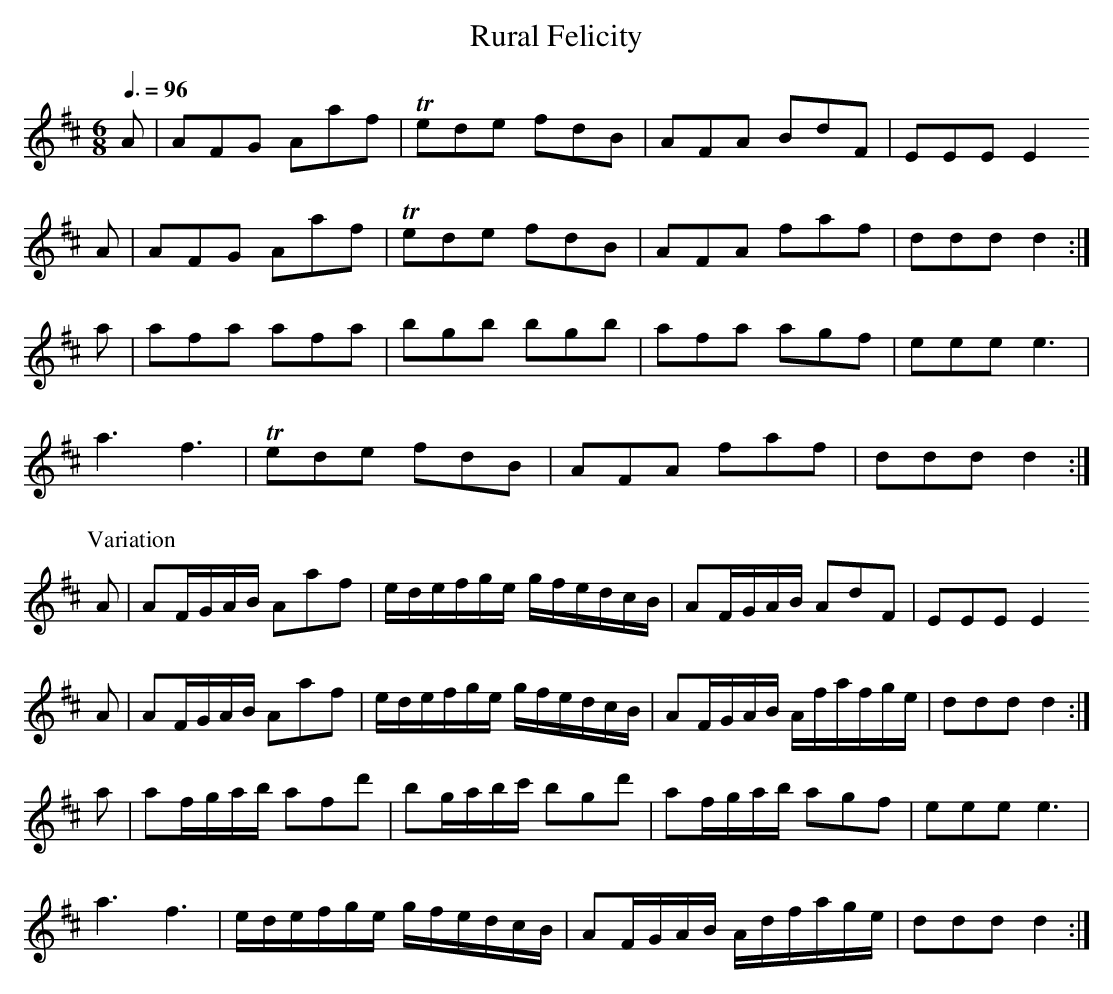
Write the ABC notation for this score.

X:1
T:Rural Felicity
M:6/8
L:1/8
Q:3/8=96
K:D
A|AFG Aaf|Tede fdB|AFA BdF|EEE E2
A|AFG Aaf|Tede fdB|AFA faf|ddd d2:|
a|afa afa| bgb bgb|afa agf|eee e3 |
  a3  f3 |Tede fdB|AFA faf|ddd d2:|
P:Variation
A|AF/G/A/B/ Aaf |e/d/e/f/g/e/ g/f/e/d/c/B/|AF/G/A/B/ AdF         |EEE E2
A|AF/G/A/B/ Aaf |e/d/e/f/g/e/ g/f/e/d/c/B/|AF/G/A/B/ A/f/a/f/g/e/|ddd d2:|
a|af/g/a/b/ afd'|bg/a/b/c'/   bgd'        |af/g/a/b/ agf         |eee e3 |
  a3        f3  |e/d/e/f/g/e/ g/f/e/d/c/B/|AF/G/A/B/ A/d/f/a/g/e/|ddd d2:|
